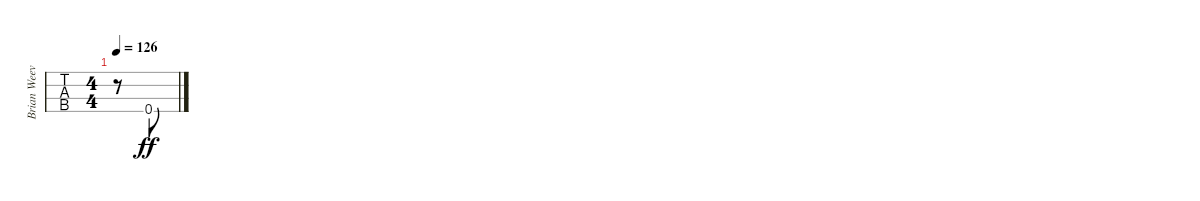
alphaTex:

\track ("Brian Weever" "Brian Weev") {instrument electricbassfinger}
\staff {tabs}
\tuning (G2 D2 A1 E1) {hide}
\ts (4 4)
\tempo 126
\clef f4
\ks c
r.8{dy ff} 0.4.8
